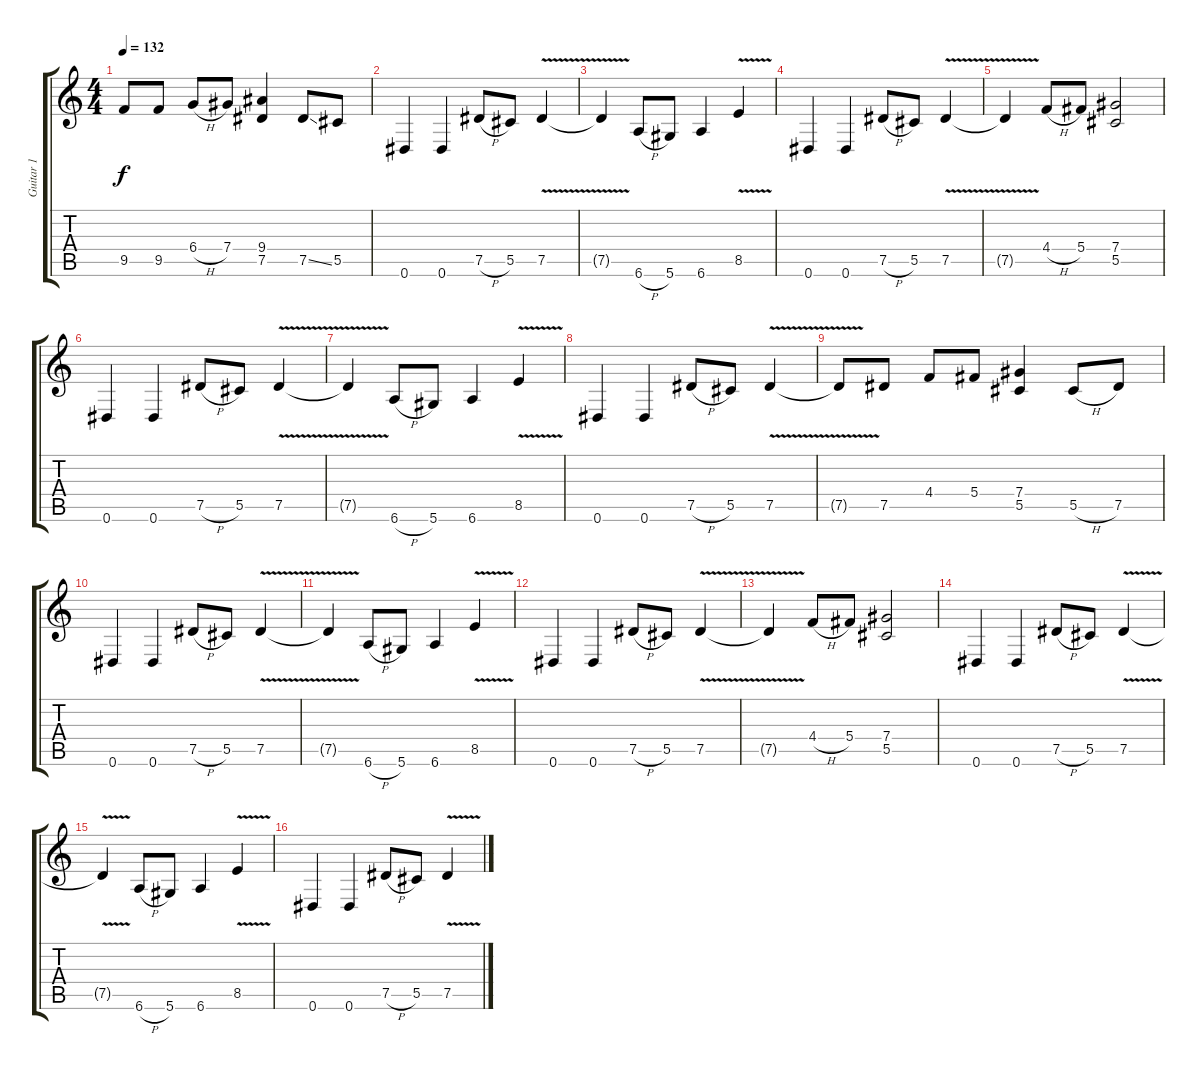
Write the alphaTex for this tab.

\track ("Guitar 1" "Guitar 1") {instrument distortionguitar}
\staff {score tabs}
\tuning (Eb4 Bb3 Gb3 Db3 Ab2 Eb2) {hide}
\ts (4 4)
\tempo 132
\clef g2
\ks c
9.5{t}.8{dy f} 9.5.8 6.4{h}.8 7.4.8 (9.4 7.5).4 7.5{ss}.8 5.5.8 |
0.6.4 0.6.4 7.5{h}.8 5.5.8 7.5{v}.4 |
7.5{t}.4 6.6{h}.8 5.6.8 6.6.4 8.5{v}.4 |
0.6.4 0.6.4 7.5{h}.8 5.5.8 7.5{v}.4 |
7.5{t}.4 4.4{h}.8 5.4.8 (7.4 5.5).2 |
0.6.4 0.6.4 7.5{h}.8 5.5.8 7.5{v}.4 |
7.5{t}.4 6.6{h}.8 5.6.8 6.6.4 8.5{v}.4 |
0.6.4 0.6.4 7.5{h}.8 5.5.8 7.5{v}.4 |
7.5{t}.8 7.5.8 4.4.8 5.4.8 (7.4 5.5).4 5.5{h}.8 7.5.8 |
0.6.4 0.6.4 7.5{h}.8 5.5.8 7.5{v}.4 |
7.5{t}.4 6.6{h}.8 5.6.8 6.6.4 8.5{v}.4 |
0.6.4 0.6.4 7.5{h}.8 5.5.8 7.5{v}.4 |
7.5{t}.4 4.4{h}.8 5.4.8 (7.4 5.5).2 |
0.6.4 0.6.4 7.5{h}.8 5.5.8 7.5{v}.4 |
7.5{t}.4 6.6{h}.8 5.6.8 6.6.4 8.5{v}.4 |
0.6.4 0.6.4 7.5{h}.8 5.5.8 7.5{v}.4
